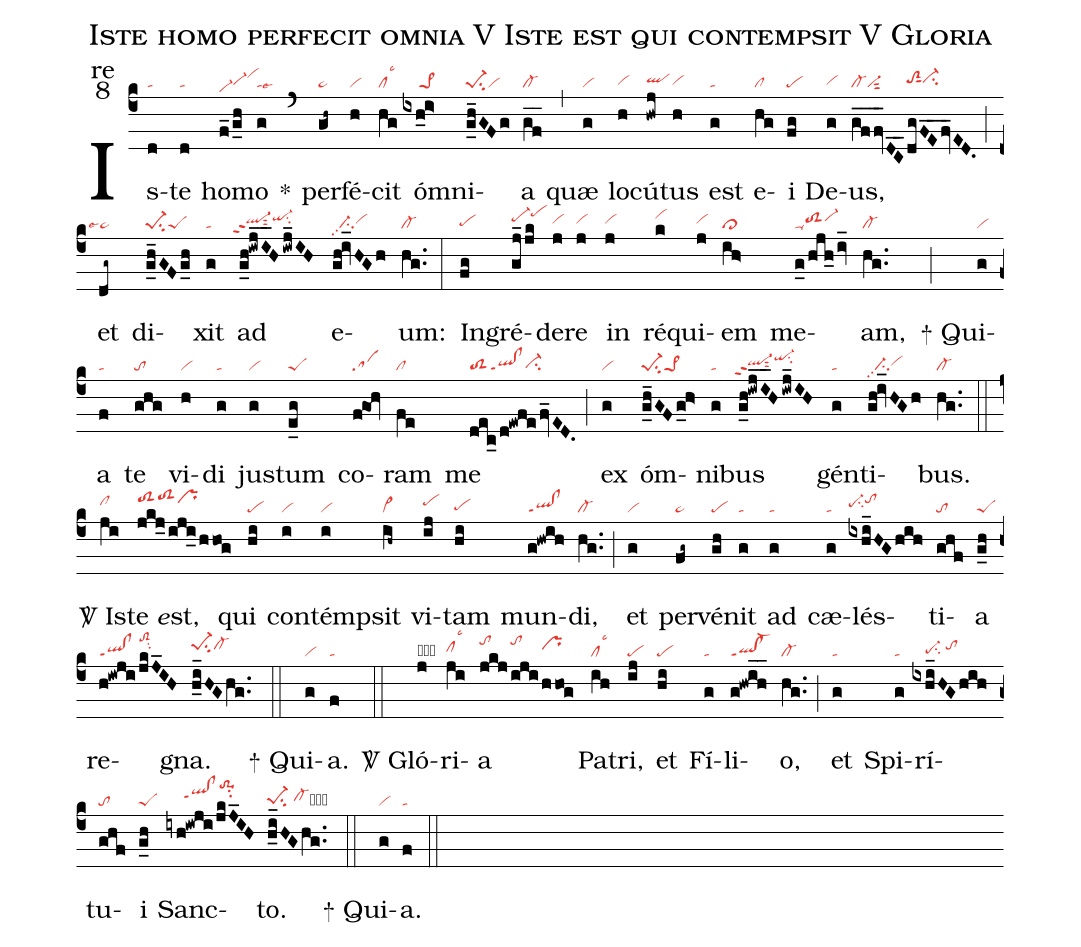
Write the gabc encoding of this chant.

name:Iste homo perfecit omnia V Iste est qui contempsit V Gloria;
office-part:re;
mode:8;
nabc-lines:1;
%%
(c4) Is(d|ta)te(d|ta) ho(f_/g_h|vi-hdvi-hgvihj)mo(g|talse6) <sp>*</sp>(`) per(gh~|ta>)fé(h|vi)cit(hg|cllsc3) óm(ixh_i>|/////pe>1)ni(g_h_GFg|pe-1su2vi)a(gf__|cl-) (,) quæ(g|vi) lo(h|vihg)cú(hwj|qlhh)tus(h|vihg) est(g|ta) e(hg|cl)i(fg|pe) De(g|vihg)us,(gf__fv_D_C_|cl-vi-sut2|dgFE__fv_ED.|toS2hhsut1ci-hh) (;) et(dg~|```ta>lse4) di(g_h_GFg_h|pe-1su2peS)xit(g|ta) ad(g_h!iwj_I_H/iwj_IH|``ql-hhppt2sut2qi-hisu2) e(gh!iv_HGh|//ci-pp2vihh)um:(hg..|cl-) (:) In(fg|pehg)gré(gj_/jk|pe-hipehk)de(j|vihh)re(j|vihh) in(j|vihh) ré(k|vihj)qui(j|vihh)em(ih>|cl>) me(g_0/hjh_iv_|ta-toS2hhvi-hi)am,(hg..|cl-) (;)

<sp>+</sp> Qui(g|vi)a(f|ta) te(ghg|to) vi(h|vi)di(g|ta) jus(g|vi)tum(e_g|peS) co(f@goh|sa)ram(fe|cl) me(dec_/d!ewfefv_ED.|toS2ql!clppt1ci-hg) (;) ex(g|vi) óm(g_h_GFg_h>|pe-1su2pe>1)ni(g|ta)bus(g_h!iwj_I_H/iwj_IH|`ql-hhppt2sut2qi-hjsu2) gén(g|ta)ti(gh!iv_HGh|//ci-pp2vihh)bus.(hg..|cl-) (::)

<sp>V/</sp> Is(ji|clhi)te <e>e</e>st,(jkj_/iji_/hhog|toS2hjtoS2hkprhj) qui(hi|pe) con(i|vi)tém(i|vi)psit(ih~|vi>) vi(ij|pehi)tam(hi|pehg) mun(g!hwih|ql!clppt1)di,(hg..|cl-) (;) et(g|vi) per(fg~|pe~)vé(gh|pe)nit(g|ta) ad(g|ta) cæ(g|ta)lés(ixhi_HGhih|pe-hhsu2tohj)ti(ghf|to)a(g_h|peS) re(h!iwji/jkJ_IH|ql!clppt1/toS2hlsu2)gna.(h_i_HGhg..|pe-1hisu2cl-hi) (::)

<sp>+</sp> Qui(g|vi)a.(f|ta) (::)

<sp>V/</sp> Gló(j|obvihh)ri(ji|clhhlsc3)a(jkj|tohk|iji|tohk|hhog|prhi) Pa(ih|cllsc3)tri,(ij|pe) et(hi|pe) Fí(g|ta)li(g!hwih__|ql!cl-ppt1)o,(hg..|cl-) (;) et(g|ta) Spi(g|ta)rí(ixhi_HG/hih|////pe-hgsu2/tohi)tu(ghf|to)i(g_h|peS) Sanc(iyh!iwji/jkJ_IH|/////qlhi!clhippt1to-1hmsu2)to.(h_i_HGhg..|pe-1hgsu2/cl-hhcb) (::)

<sp>+</sp> Qui(g|vi)a.(f|ta) (::)
